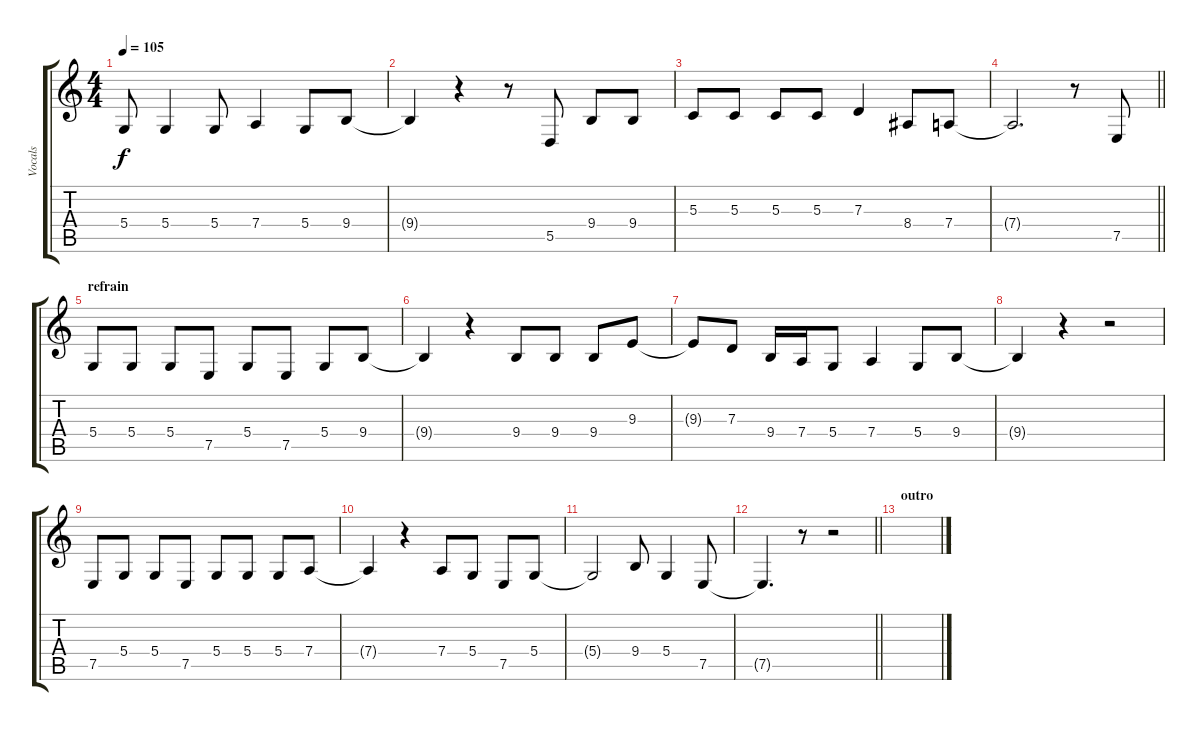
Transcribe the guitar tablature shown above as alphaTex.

\track ("Vocals" "Vocals") {instrument clarinet}
\staff {score tabs}
\tuning (E4 B3 G3 D3 A2 E2) {hide}
\ts (4 4)
\tempo 105
\clef g2
\ks c
5.4.8{dy f} 5.4.4 5.4.8 7.4.4 5.4.8 9.4.8 |
9.4{t}.4 r.4 r.8 5.5.8 9.4.8 9.4.8 |
5.3.8 5.3.8 5.3.8 5.3.8 7.3.4 8.4.8 7.4.8 |
\barLineRight lightlight
7.4{t}.2{d} r.8 7.5.8 |
\section ("" "refrain")
5.4.8 5.4.8 5.4.8 7.5.8 5.4.8 7.5.8 5.4.8 9.4.8 |
9.4{t}.4 r.4 9.4.8 9.4.8 9.4.8 9.3.8 |
9.3{t}.8 7.3.8 9.4.16 7.4.16 5.4.8 7.4.4 5.4.8 9.4.8 |
9.4{t}.4 r.4 r.2 |
7.5.8 5.4.8 5.4.8 7.5.8 5.4.8 5.4.8 5.4.8 7.4.8 |
7.4{t}.4 r.4 7.4.8 5.4.8 7.5.8 5.4.8 |
5.4{t}.2 9.4.8 5.4.4 7.5.8 |
\barLineRight lightlight
7.5{t}.4{d} r.8 r.2 |
\section ("" "outro")
